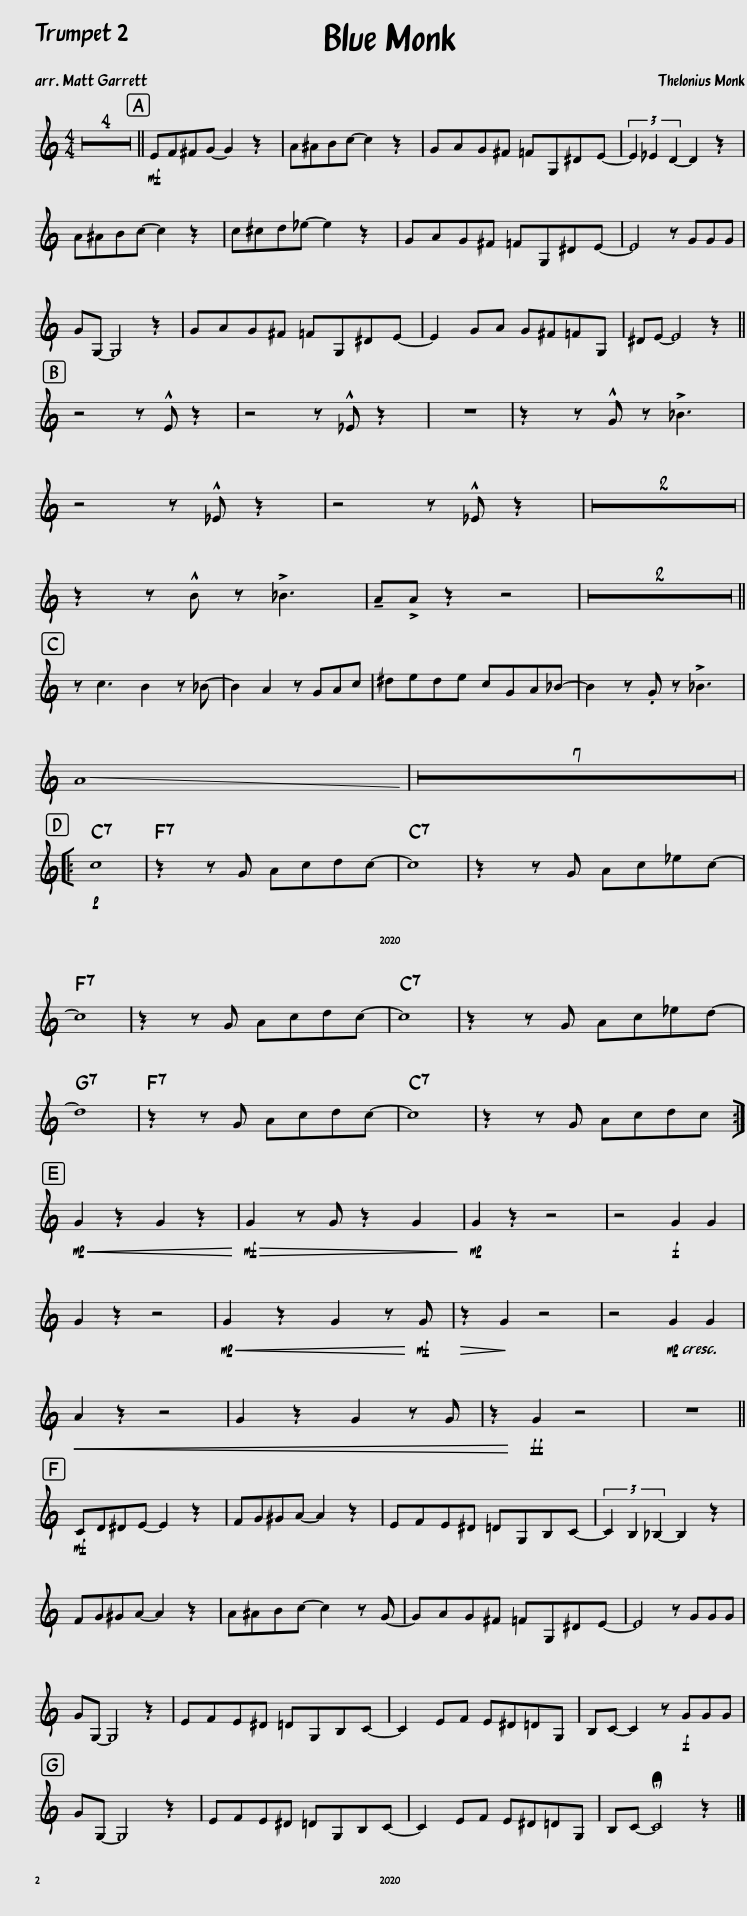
X:1
L:1/8
M:4/4
I:linebreak $
K:none
V:1 treble transpose=-2
V:1
[K:C] z8 | z8 | z8 | z8 ||!mf! EF^FG- G2 z2 | %5
 A^ABc- c2 z2 | GAG^F =FG,^DE- | (3E2 _E2 D2- D2 z2 |$ A^ABc- c2 z2 | c^cd_e- e2 z2 | %10
 GAG^F =FG,^DE- | E4 z GGG |$ GG,- G,4 z2 | GAG^F =FG,^DE- | E2 GA G^F=FG, | %15
 ^DE- E4 z2 ||$ z4 z !^!E z2 | z4 z !^!_E z2 | z8 | z2 z !^!G z !>!_B3 |$ %20
 z4 z !^!_E z2 | z4 z !^!_E z2 | z8 | z8 |$ z2 z !^!B z !>!_B3 | %25
 !tenuto!A!>!A z2 z4 | z8 | z8 ||$ z c3 B2 z _B- | B2 A2 z GAc | %30
 ^dede cGA_B- | B2 z .G z !>!_B3 |$ A8 | z8 | z8 | %35
 z8 | z8 | z8 | z8 | z8 |:$ %40
!p! c8 | z2 z G Acdc- | c8 | z2 z G Ac_ec- |$ c8 | %45
 z2 z G Acdc- | c8 | z2 z G Ac_ed- |$ d8 | z2 z G Acdc- | %50
 c8 | z2 z G Acdc :|$!mp!!<(! G2 z2 G2 z2!<)! |!mf!!>(! G2 z G z2 G2!>)! |!mp! G2 z2 z4 | %55
 z4!f! G2 G2 |$ G2 z2 z4 |!mp!!<(! G2!<)! z2 G2 z!mf! G |!>(! z2!>)! G2 z4 | z4!mp! G2 G2 |$ %60
!<(! A2 z2 z4!<)! | G2 z2 G2 z G | z2!ff! G2 z4 | z8 ||$!mf! CD^DE- E2 z2 | %65
 FG^GA- A2 z2 | EFE^D =DG,B,C- | (3C2 B,2 _B,2- B,2 z2 |$ FG^GA- A2 z2 | A^ABc- c2 z G- | %70
 GAG^F =FG,^DE- | E4 z GGG |$ GG,- G,4 z2 | EFE^D =DG,B,C- | C2 EF E^D=DG, | %75
 B,C- C2 z!f! GGG |$ GG,- G,4 z2 | EFE^D =DG,B,C- | C2 EF E^D=DG, | B,C- !fermata!C4 z2 |] %80
